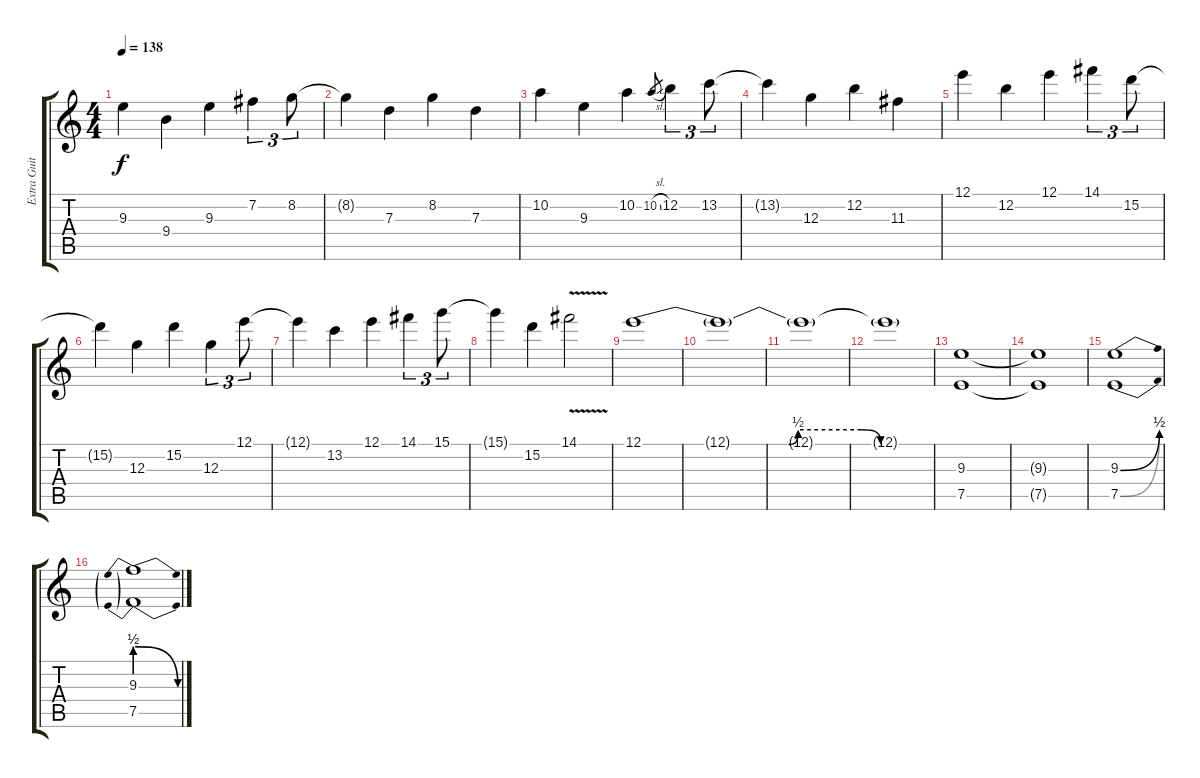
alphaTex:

\track ("Extra Guitar" "Extra Guit") {instrument overdrivenguitar}
\staff {score tabs}
\tuning (E4 B3 G3 D3 A2 E2) {hide}
\ts (4 4)
\tempo 138
\clef g2
\ks c
9.3.4{dy f} 9.4.4 9.3.4 7.2.4{tu (3 2)} 8.2.8{tu (3 2)} |
8.2{t}.4 7.3.4 8.2.4 7.3.4 |
10.2.4 9.3.4 10.2.4 10.2{sl}.8{gr} 12.2.4{tu (3 2)} 13.2.8{tu (3 2)} |
13.2{t}.4 12.3.4 12.2.4 11.3.4 |
12.1.4 12.2.4 12.1.4 14.1.4{tu (3 2)} 15.2.8{tu (3 2)} |
15.2{t}.4 12.3.4 15.2.4 12.3.4{tu (3 2)} 12.1.8{tu (3 2)} |
12.1{t}.4 13.2.4 12.1.4 14.1.4{tu (3 2)} 15.1.8{tu (3 2)} |
15.1{t}.4 15.2.4 14.1{v}.2 |
12.1{be (custom 0 0 15 0 30 0 32 2 45 2 49 0 60 0)}.1 |
12.1{t}.1 |
12.1{t}.1 |
12.1{t}.1 |
(9.3 7.5).1{volume 8} |
(9.3{t} 7.5{t}).1 |
(9.3{be (bend 0 0 60 2)} 7.5{be (bend 0 0 60 2)}).1 |
(9.3{be (prebendrelease 0 2 60 0)} 7.5{be (prebendrelease 0 2 60 0)}).1
